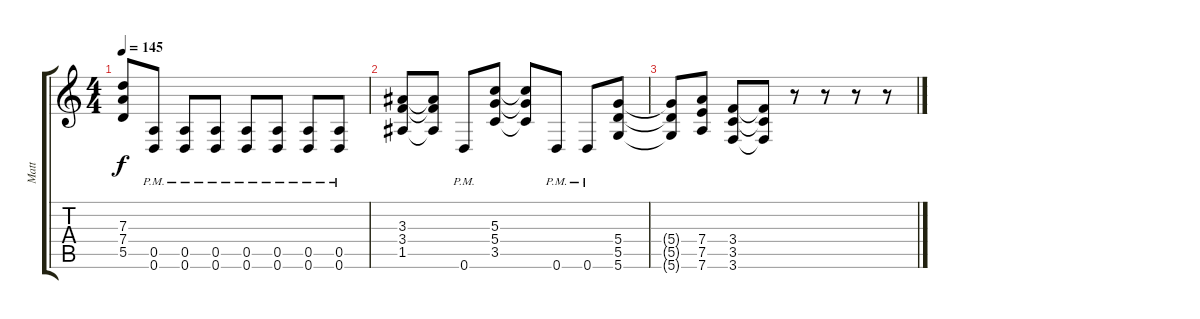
\track ("Matt" "Matt") {instrument overdrivenguitar}
\staff {score tabs}
\tuning (E4 B3 G3 D3 A2 D2) {hide}
\ts (4 4)
\tempo 145
\clef g2
\ks c
(7.3{t} 7.4{t} 5.5{t}).8{dy f} (0.5{pm} 0.6{pm}).8 (0.5{pm} 0.6{pm}).8 (0.5{pm} 0.6{pm}).8 (0.5{pm} 0.6{pm}).8 (0.5{pm} 0.6{pm}).8 (0.5{pm} 0.6{pm}).8 (0.5{pm} 0.6{pm}).8 |
(3.3 3.4 1.5).8 (3.3{t} 3.4{t} 1.5{t}).8 0.6{pm}.8 (5.3 5.4 3.5).8 (5.3{t} 5.4{t} 3.5{t}).8 0.6{pm}.8 0.6{pm}.8 (5.4 5.5 5.6).8 |
(5.4{t} 5.5{t} 5.6{t}).8 (7.4 7.5 7.6).8 (3.4 3.5 3.6).8 (3.4{t} 3.5{t} 3.6{t}).8 r.8 r.8 r.8 r.8
